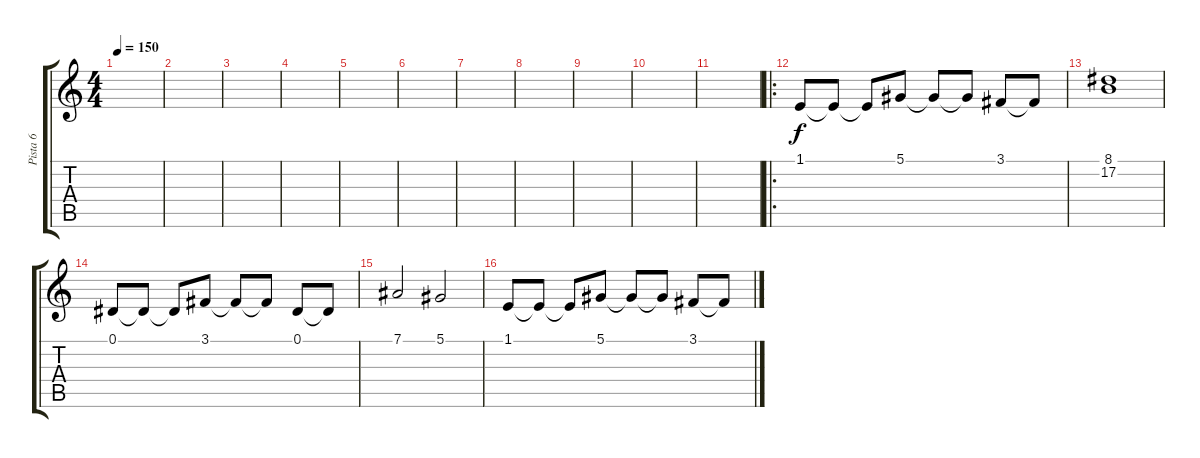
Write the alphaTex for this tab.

\track ("Pista 6" "Pista 6") {instrument violin}
\staff {score tabs}
\tuning (Eb4 Bb3 Gb3 Db3 Ab2 Eb2) {hide}
\ts (4 4)
\tempo 150
\clef g2
\ks c
|
|
|
|
|
|
|
|
|
|
|
\ro
1.1.8 1.1{t}.8 1.1{t}.8 5.1.8 5.1{t}.8 5.1{t}.8 3.1.8 3.1{t}.8 |
(8.1 17.2).1 |
0.1.8 0.1{t}.8 0.1{t}.8 3.1.8 3.1{t}.8 3.1{t}.8 0.1.8 0.1{t}.8 |
7.1.2 5.1.2 |
1.1.8 1.1{t}.8 1.1{t}.8 5.1.8 5.1{t}.8 5.1{t}.8 3.1.8 3.1{t}.8
